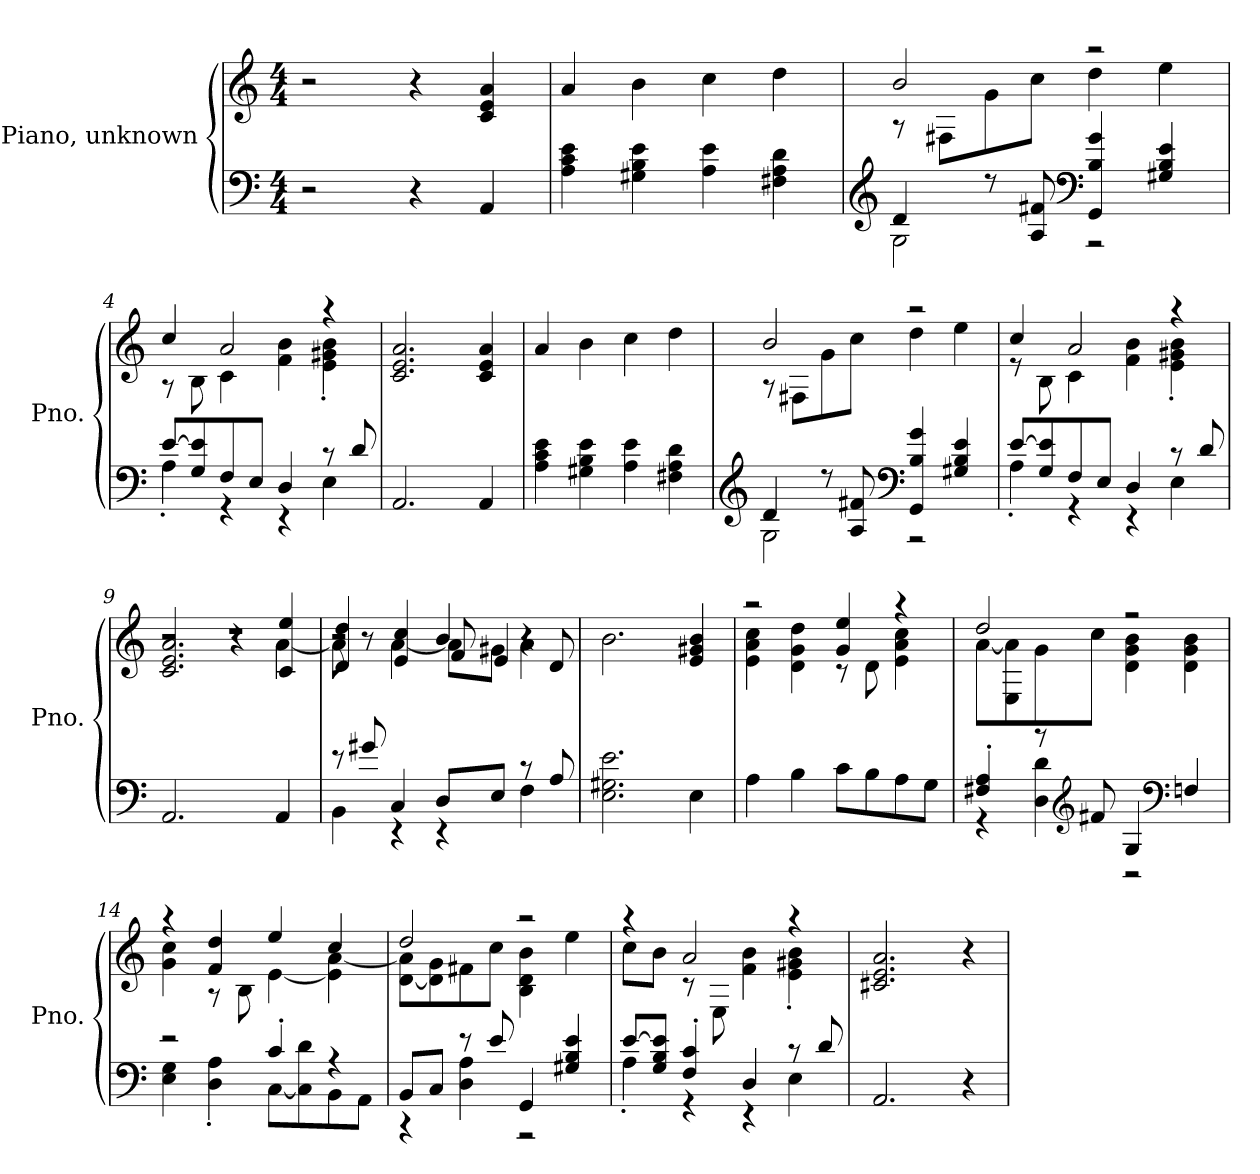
**kern	**kern
*part1	*part1
*staff2	*staff1
*I"Piano, unknown	*
*I'Pno.	*
*clefF4	*clefG2
*k[]	*k[]
*M4/4	*M4/4
*MM120	*MM120
=1	=1
2r	2r
4r	4r
4AA/	4c/ 4e/ 4a/
=2	=2
4A\ 4c\ 4e\	4a/
4G#X\ 4B\ 4e\	4b\
4A\ 4e\	4cc\
4F#X\ 4A\ 4d\	4dd\
=3	=3
*clefG2	*
*^	*^
4d/	2G\	2b/	8r
.	.	.	8F#X\L
8r	.	.	8g\
8A/ 8f#X/	.	.	8cc\J
*clefF4	*	*	*
4GG/ 4B/ 4g/	2r	2r	4dd\
4G#X/ 4B/ 4e/	.	.	4ee\
=4	=4	=4	=4
[8e/L	4A'\	4cc/	8r
8G/ 8e/]	.	.	8B\
8F/	4r	2a/	4c\
8E/J	.	.	.
4D/	4r	.	4f\ 4b\
8r	4E\	4r	4e\' 4g#X\' 4b\'
8d/	.	.	.
*v	*v	*	*
*	*v	*v
=5	=5
2.AA/	2.c/ 2.e/ 2.a/
4AA/	4c/ 4e/ 4a/
!!LO:LB:g=z
=6	=6
4A\ 4c\ 4e\	4a/
4G#X\ 4B\ 4e\	4b\
4A\ 4e\	4cc\
4F#X\ 4A\ 4d\	4dd\
=7	=7
*clefG2	*
*^	*^
4d/	2G\	2b/	8r
.	.	.	8F#X\L
8r	.	.	8g\
8A/ 8f#X/	.	.	8cc\J
*clefF4	*	*	*
4GG/ 4B/ 4g/	2r	2r	4dd\
4G#X/ 4B/ 4e/	.	.	4ee\
=8	=8	=8	=8
[8e/L	4A'\	4cc/	8r
8G/ 8e/]	.	.	8B\
8F/	4r	2a/	4c\
8E/J	.	.	.
4D/	4r	.	4f\ 4b\
8r	4E\	4r	4e\' 4g#X\' 4b\'
8d/	.	.	.
*v	*v	*	*
=9	=9	=9
*	*	*^
2.AA/	1r	2r	2.c/ 2.e/ 2.a/
.	.	4r	.
4AA/	.	[4a\	4c/ 4ee/
!!LO:LB:g=z	!!	!!
=10	=10	=10	=10
*^	*	*	*
8r	4BB\	2r	8a\]	4d/ 4dd/
8g#X/	.	.	8r	.
4C/	4r	.	[4a\	4e/ 4cc/
8D/L	4r	4b/	8a\L]	8f/
8E/J	.	.	8g#X\J	4e/
8r	4F\	4r	4a\	.
8A/	.	.	.	8d/
*v	*v	*	*	*
*	*v	*v	*v
=11	=11
2.E\ 2.G#X\ 2.e\	2.b\
4E\	4e/ 4g#X/ 4b/
=12	=12
*	*^
4A\	2r	4e\ 4a\ 4cc\
4B\	.	4d\ 4g\ 4dd\
8c\L	4g/ 4ee/	8r
8B\	.	8d\
8A\	4r	4e\ 4a\ 4cc\
8G\J	.	.
=13	=13	=13
*^	*	*
4F#X/' 4A/'	4r	2dd/	[8a\L
.	.	.	8E\ 8a\]
8r	4D\ 4d\	.	8g\
*clefG2	*	*	*
8f#X/	.	.	8cc\J
4G/	2r	2r	4d\ 4g\ 4b\
*clefF4	*	*	*
4Fn/	.	.	4d\ 4g\ 4b\
!!LO:LB:g=z	!!
=14	=14	=14	=14
2r	4E\ 4G\	4r	4g\ 4cc\
.	4D\' 4A\'	4f/ 4dd/	8r
.	.	.	8B\
4c'/	[8C\L	4ee/	[4e\
.	8C\] 8d\	.	.
4r	8BB\	4cc/	4e\] [4a\
.	8AA\J	.	.
=15	=15	=15	=15
8BB/L	4r	2dd/	[8d\ 8a\]L
8C/J	.	.	8d\] 8g\
8r	4D\ 4A\	.	8f#X\
8e/	.	.	8cc\J
4GG/	2r	2r	4B\ 4d\ 4b\
4G#X/ 4B/ 4e/	.	.	4ee\
=16	=16	=16	=16
[8e/L	4A'\	4r	8cc\L
8G/ 8B/ 8e/]J	.	.	8b\J
4F/' 4c/'	4r	2a/	8r
.	.	.	8E\
4D/	4r	.	4f\ 4b\
8r	4E\	4r	4e\' 4g#X\' 4b\'
8d/	.	.	.
*v	*v	*	*
*	*v	*v
=17	=17
2.AA/	2.c#X/ 2.e/ 2.a/
4r	4r
=	=
*-	*-
